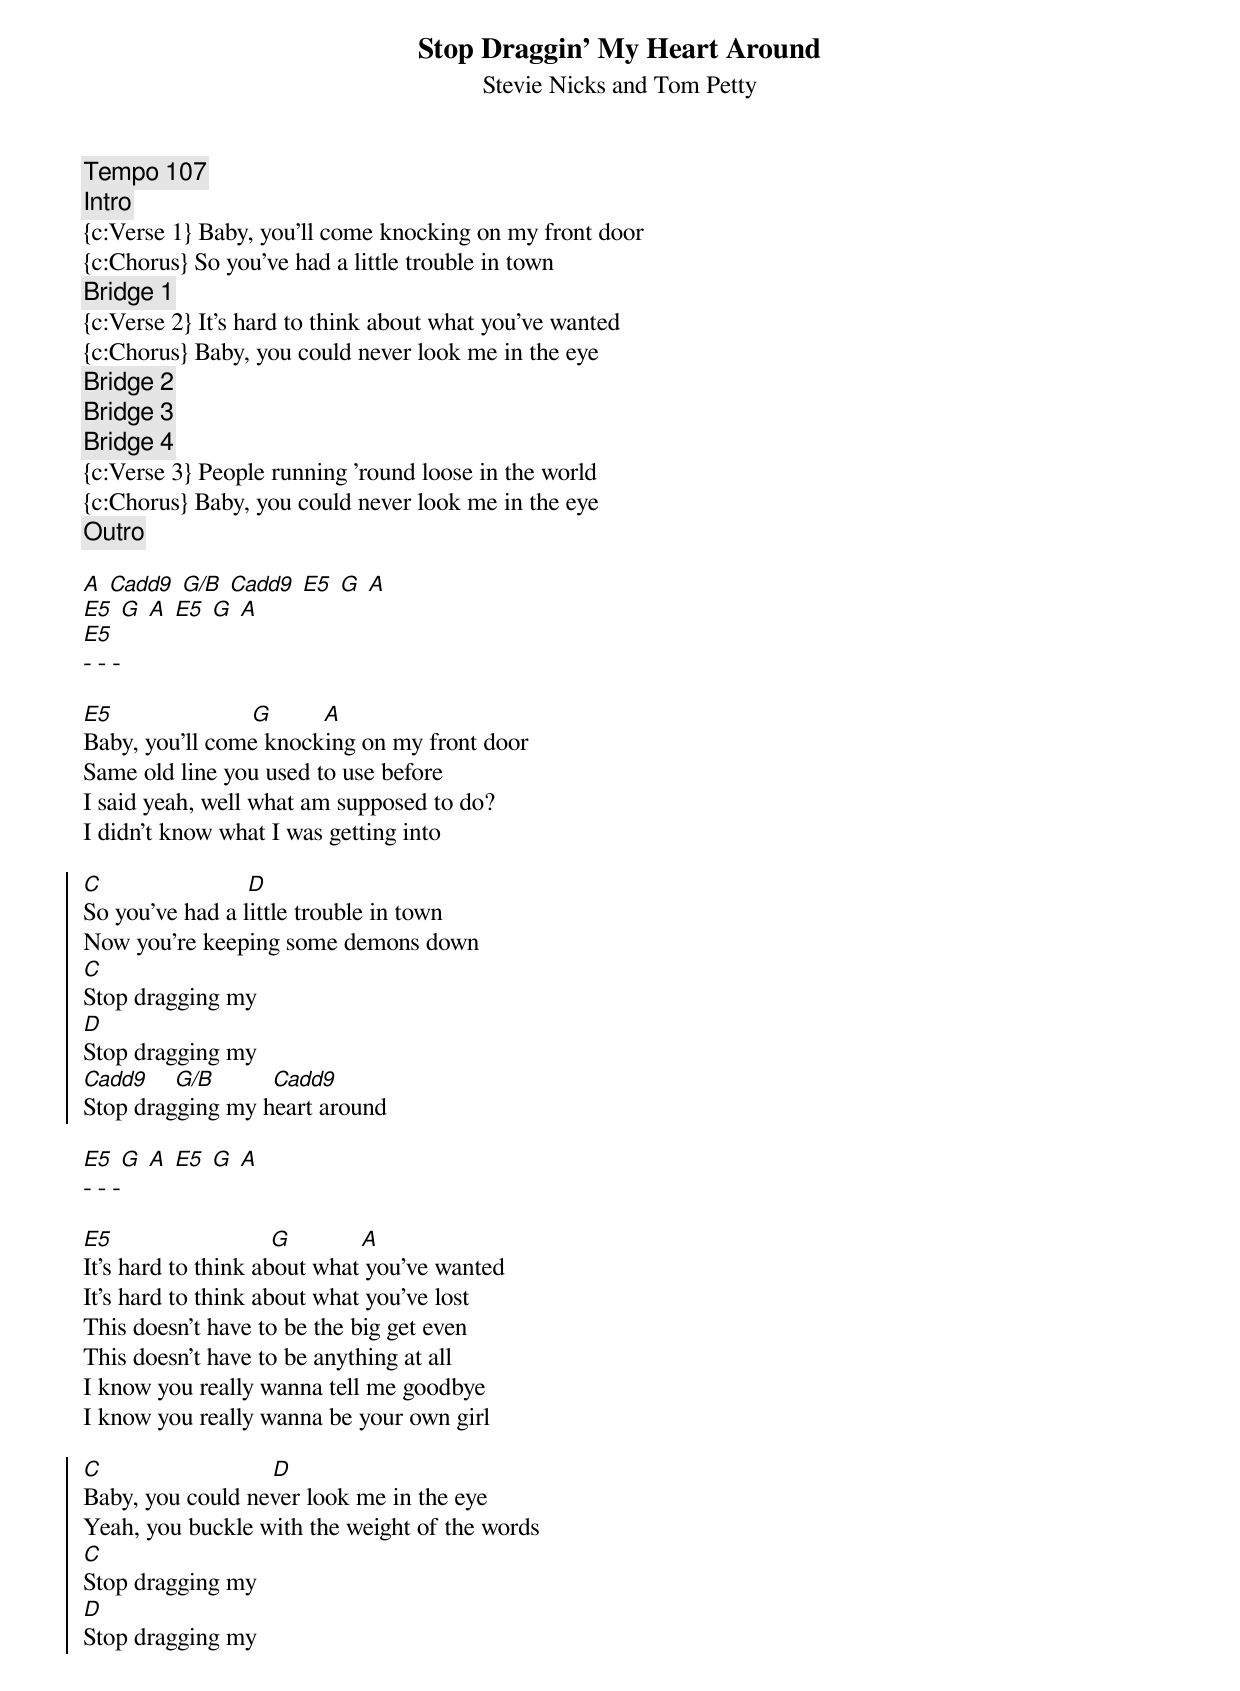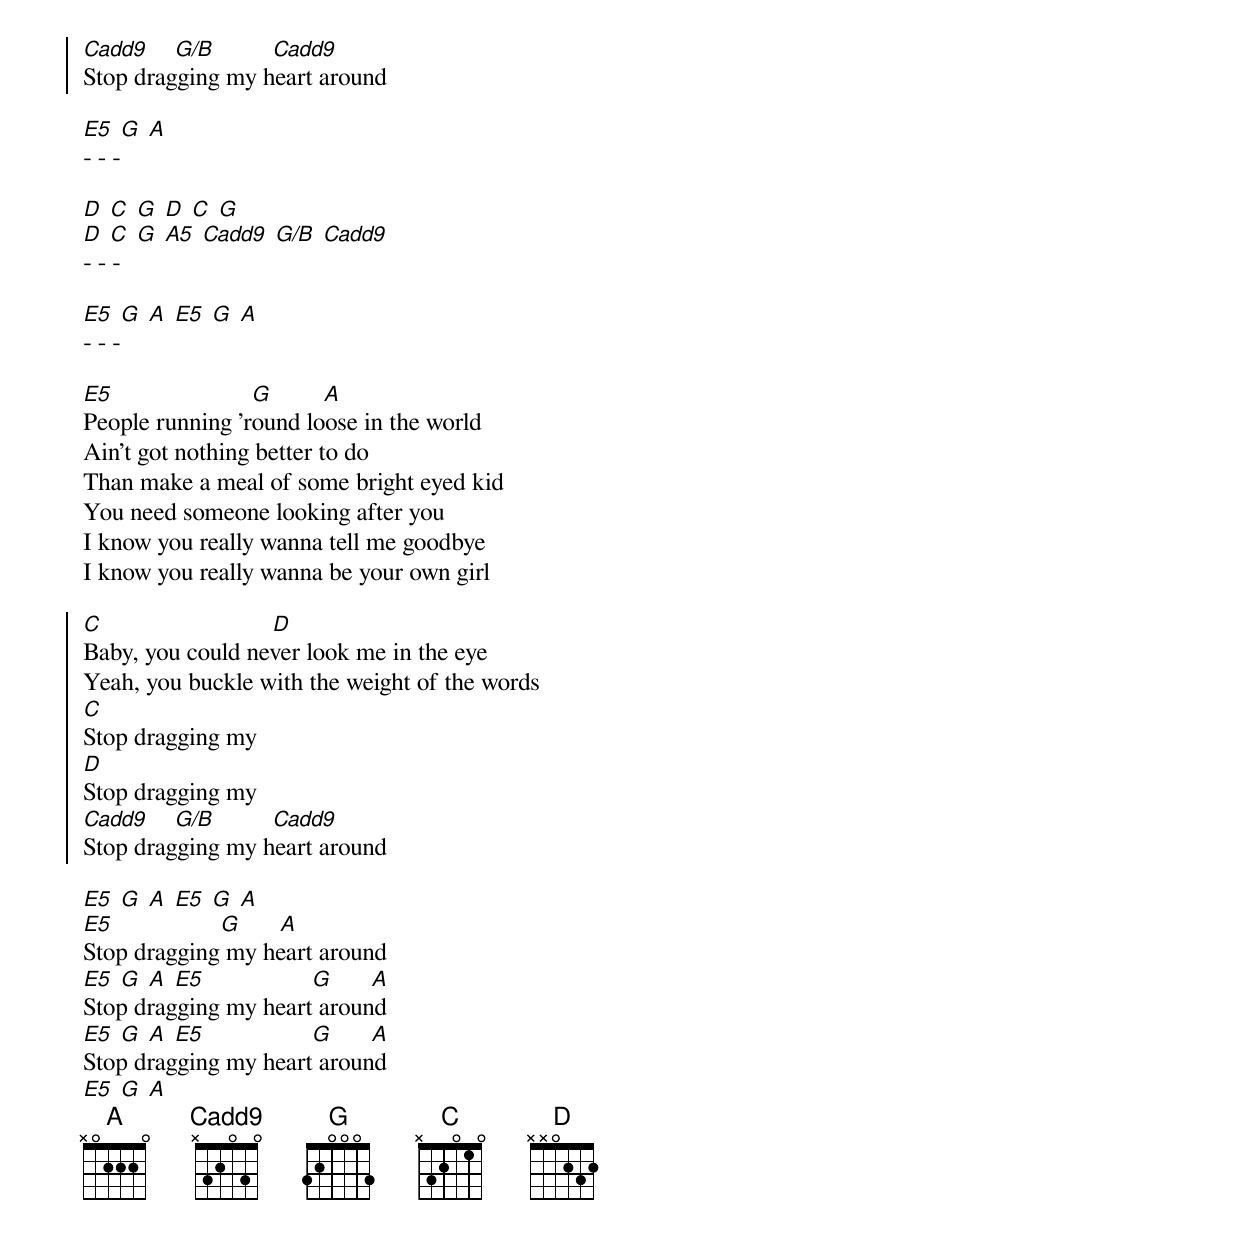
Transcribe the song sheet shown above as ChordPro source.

{t: Stop Draggin' My Heart Around}
{st: Stevie Nicks and Tom Petty}
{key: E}
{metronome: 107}
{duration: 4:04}
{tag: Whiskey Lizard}

{c:Tempo 107}
{c:Intro}
{c:Verse 1} Baby, you'll come knocking on my front door
{c:Chorus} So you've had a little trouble in town
{c:Bridge 1}
{c:Verse 2} It's hard to think about what you've wanted
{c:Chorus} Baby, you could never look me in the eye
{c:Bridge 2}
{c:Bridge 3}
{c:Bridge 4}
{c:Verse 3} People running 'round loose in the world
{c:Chorus} Baby, you could never look me in the eye
{c:Outro}

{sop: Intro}
[A] [Cadd9] [G/B] [Cadd9] [E5] [G] [A]
[E5] [G] [A] [E5] [G] [A]
[E5]
- - -
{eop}

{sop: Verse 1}
[E5]                      [G]        [A]
Baby, you'll come knocking on my front door
Same old line you used to use before
I said yeah, well what am supposed to do?
I didn't know what I was getting into
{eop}

{soc}
[C]                       [D]
So you've had a little trouble in town
Now you're keeping some demons down
[C]
Stop dragging my
[D]
Stop dragging my
[Cadd9]    [G/B]         [Cadd9]
Stop dragging my heart around
{eoc}

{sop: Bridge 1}
[E5] [G] [A] [E5] [G] [A]
- - -
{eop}

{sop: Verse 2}
[E5]                         [G]           [A]
It's hard to think about what you've wanted
It's hard to think about what you've lost
This doesn't have to be the big get even
This doesn't have to be anything at all
I know you really wanna tell me goodbye
I know you really wanna be your own girl
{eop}

{soc}
[C]                           [D]
Baby, you could never look me in the eye
Yeah, you buckle with the weight of the words
[C]
Stop dragging my
[D]
Stop dragging my
[Cadd9]    [G/B]         [Cadd9]
Stop dragging my heart around
{eoc}

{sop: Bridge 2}
[E5] [G] [A]
- - -
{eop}

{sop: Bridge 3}
[D] [C] [G] [D] [C] [G]
[D] [C] [G] [A5] [Cadd9] [G/B] [Cadd9]
- - -
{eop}

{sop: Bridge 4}
[E5] [G] [A] [E5] [G] [A]
- - -
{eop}

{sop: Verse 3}
[E5]                      [G]        [A]
People running 'round loose in the world
Ain't got nothing better to do
Than make a meal of some bright eyed kid
You need someone looking after you
I know you really wanna tell me goodbye
I know you really wanna be your own girl
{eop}

{soc}
[C]                           [D]
Baby, you could never look me in the eye
Yeah, you buckle with the weight of the words
[C]
Stop dragging my
[D]
Stop dragging my
[Cadd9]    [G/B]         [Cadd9]
Stop dragging my heart around
{eoc}

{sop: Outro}
[E5] [G] [A] [E5] [G] [A]
[E5]                 [G]      [A]
Stop dragging my heart around
[E5] [G] [A] [E5]                 [G]      [A]
Stop dragging my heart around
[E5] [G] [A] [E5]                 [G]      [A]
Stop dragging my heart around
[E5] [G] [A]
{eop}
